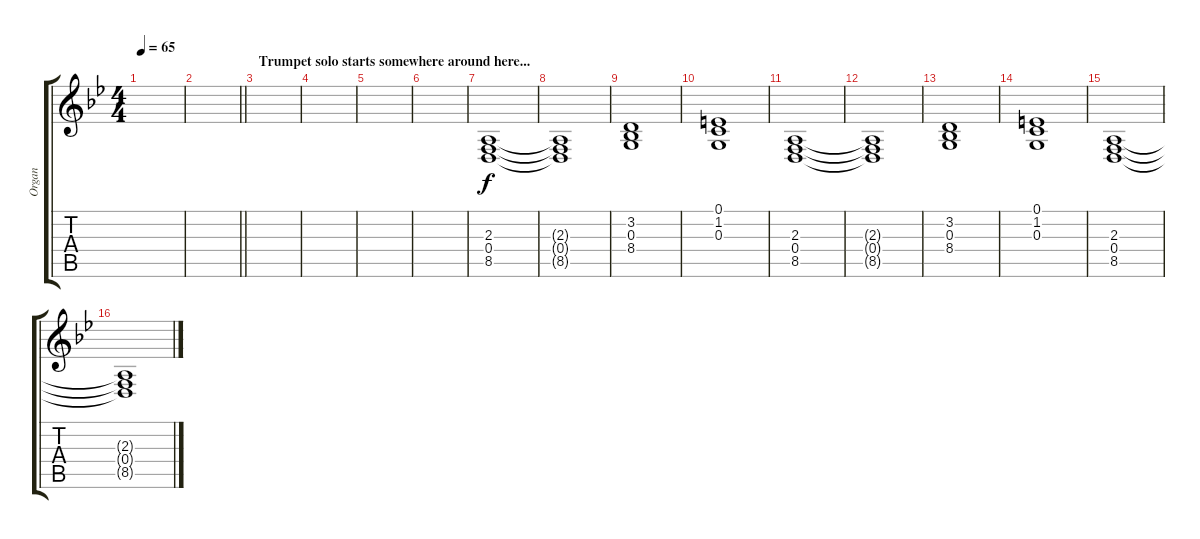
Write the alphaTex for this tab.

\track ("Organ" "Organ") {instrument drawbarorgan}
\staff {score tabs}
\tuning (E4 B3 G3 D3 A2 E2) {hide}
\ts (4 4)
\tempo 65
\clef g2
\ks bb
|
\barLineRight lightlight
|
\section ("" "Trumpet solo starts somewhere around here...")
|
|
|
|
(2.3 0.4 8.5).1 |
(2.3{t} 0.4{t} 8.5{t}).1 |
(3.2 0.3 8.4).1 |
(0.1 1.2 0.3).1 |
(2.3 0.4 8.5).1 |
(2.3{t} 0.4{t} 8.5{t}).1 |
(3.2 0.3 8.4).1 |
(0.1 1.2 0.3).1 |
(2.3 0.4 8.5).1 |
(2.3{t} 0.4{t} 8.5{t}).1
